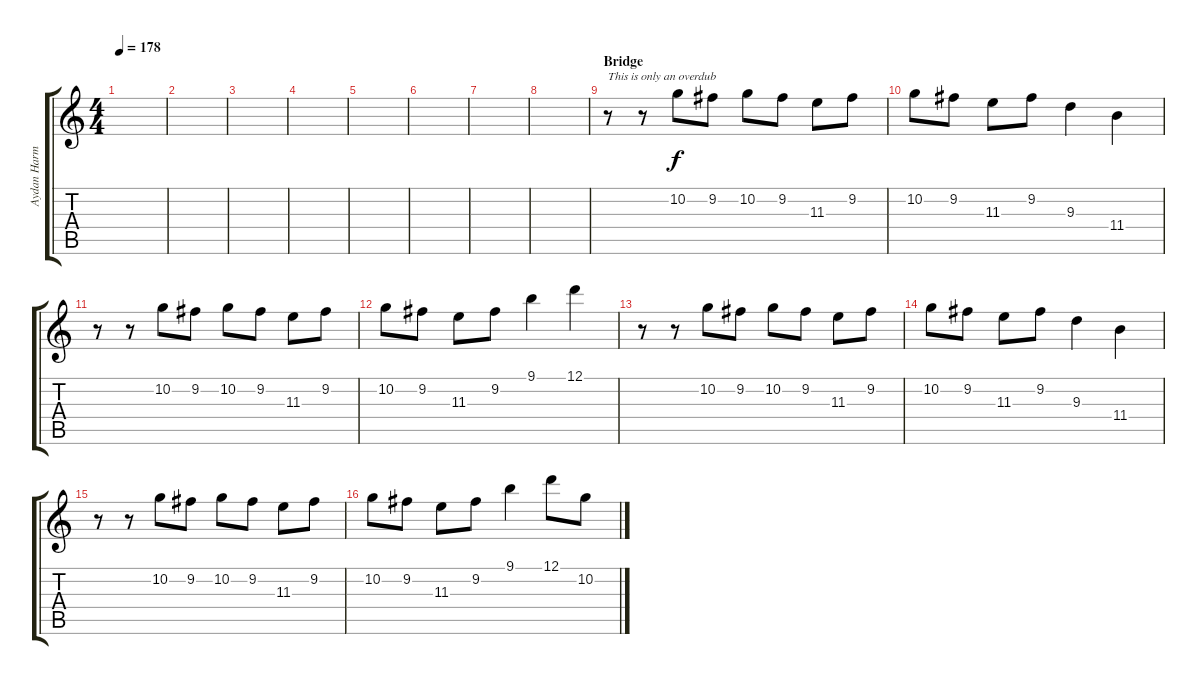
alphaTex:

\track ("Aydan Harmony" "Aydan Harm") {instrument distortionguitar}
\staff {score tabs}
\tuning (D4 A3 F3 C3 G2 D2) {hide}
\ts (4 4)
\tempo 178
\clef g2
\ks c
|
|
|
|
|
|
|
|
\section ("" "Bridge")
r.8{txt "This is only an overdub" volume 8 instrument electricguitarmuted} r.8 10.2.8{dy f} 9.2.8 10.2.8 9.2.8 11.3.8 9.2.8 |
10.2.8 9.2.8 11.3.8 9.2.8 9.3.4 11.4.4 |
r.8{volume 8 instrument electricguitarmuted} r.8 10.2.8 9.2.8 10.2.8 9.2.8 11.3.8 9.2.8 |
10.2.8 9.2.8 11.3.8 9.2.8 9.1.4 12.1.4 |
r.8{volume 8 instrument electricguitarmuted} r.8 10.2.8 9.2.8 10.2.8 9.2.8 11.3.8 9.2.8 |
10.2.8 9.2.8 11.3.8 9.2.8 9.3.4 11.4.4 |
r.8{volume 8 instrument electricguitarmuted} r.8 10.2.8 9.2.8 10.2.8 9.2.8 11.3.8 9.2.8 |
10.2.8 9.2.8 11.3.8 9.2.8 9.1.4 12.1.8 10.2.8
